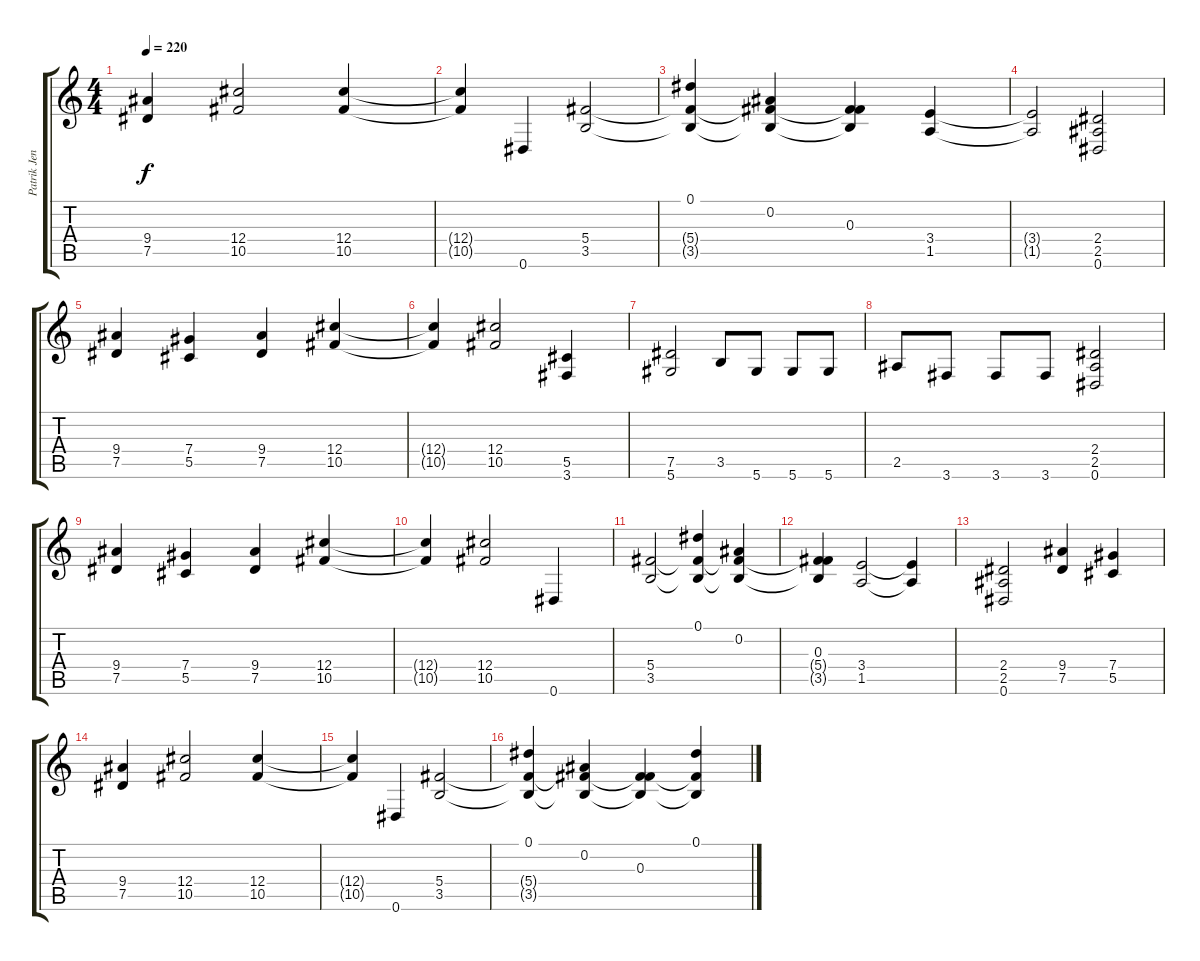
\track ("Patrik Jensen" "Patrik Jen") {instrument distortionguitar}
\staff {score tabs}
\tuning (Eb4 Bb3 Gb3 Db3 Ab2 Eb2) {hide}
\ts (4 4)
\tempo 220
\clef g2
\ks c
(9.4 7.5).4{dy f} (12.4 10.5).2 (12.4 10.5).4 |
(12.4{t} 10.5{t}).4 0.6.4 (5.4 3.5).2 |
(0.1 5.4{t} 3.5{t}).4 (0.2 5.4{t} 3.5{t}).4 (0.3 5.4{t} 3.5{t}).4 (3.4 1.5).4 |
(3.4{t} 1.5{t}).2 (2.4 2.5 0.6).2 |
(9.4 7.5).4 (7.4 5.5).4 (9.4 7.5).4 (12.4 10.5).4 |
(12.4{t} 10.5{t}).4 (12.4 10.5).2 (5.5 3.6).4 |
(7.5 5.6).2 3.5.8 5.6.8 5.6.8 5.6.8 |
2.5.8 3.6.8 3.6.8 3.6.8 (2.4 2.5 0.6).2 |
(9.4 7.5).4 (7.4 5.5).4 (9.4 7.5).4 (12.4 10.5).4 |
(12.4{t} 10.5{t}).4 (12.4 10.5).2 0.6.4 |
(5.4 3.5).2 (0.1 5.4{t} 3.5{t}).4 (0.2 5.4{t} 3.5{t}).4 |
(0.3 5.4{t} 3.5{t}).4 (3.4 1.5).2 (3.4{t} 1.5{t}).4 |
(2.4 2.5 0.6).2 (9.4 7.5).4 (7.4 5.5).4 |
(9.4 7.5).4 (12.4 10.5).2 (12.4 10.5).4 |
(12.4{t} 10.5{t}).4 0.6.4 (5.4 3.5).2 |
(0.1 5.4{t} 3.5{t}).4 (0.2 5.4{t} 3.5{t}).4 (0.3 5.4{t} 3.5{t}).4 (0.1 5.4{t} 3.5{t}).4
